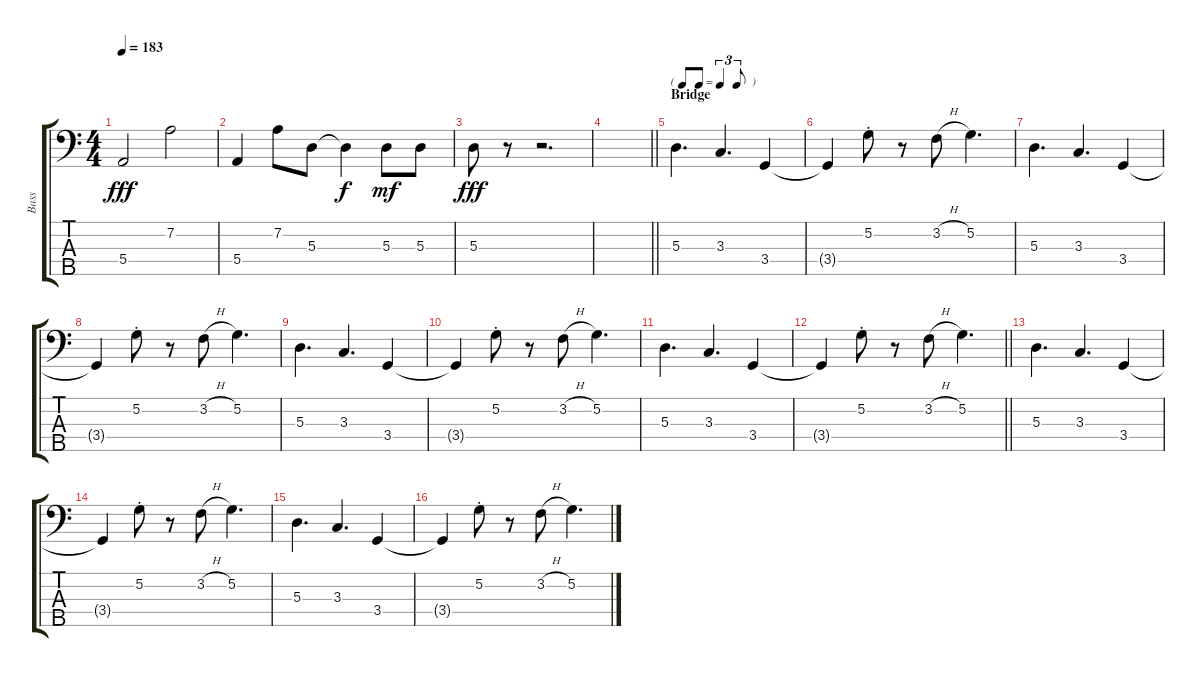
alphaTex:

\track ("Bass" "Bass") {instrument electricbassfinger}
\staff {score tabs}
\tuning (G2 D2 A1 E1 B0) {hide}
\ts (4 4)
\tempo 183
\clef f4
\ks c
5.4.2{dy fff} 7.2.2 |
5.4.4 7.2.8 5.3.8 5.3{t}.4{dy f} 5.3.8{dy mf} 5.3.8 |
5.3.8{dy fff} r.8 r.2{d} |
\barLineRight lightlight
|
\tf triplet8th
\section ("" "Bridge")
5.3.4{d} 3.3.4{d} 3.4.4 |
3.4{t}.4 5.2{st}.8 r.8 3.2{h}.8 5.2.4{d} |
5.3.4{d} 3.3.4{d} 3.4.4 |
3.4{t}.4 5.2{st}.8 r.8 3.2{h}.8 5.2.4{d} |
5.3.4{d} 3.3.4{d} 3.4.4 |
3.4{t}.4 5.2{st}.8 r.8 3.2{h}.8 5.2.4{d} |
5.3.4{d} 3.3.4{d} 3.4.4 |
\barLineRight lightlight
3.4{t}.4 5.2{st}.8 r.8 3.2{h}.8 5.2.4{d} |
5.3.4{d} 3.3.4{d} 3.4.4 |
3.4{t}.4 5.2{st}.8 r.8 3.2{h}.8 5.2.4{d} |
5.3.4{d} 3.3.4{d} 3.4.4 |
3.4{t}.4 5.2{st}.8 r.8 3.2{h}.8 5.2.4{d}
